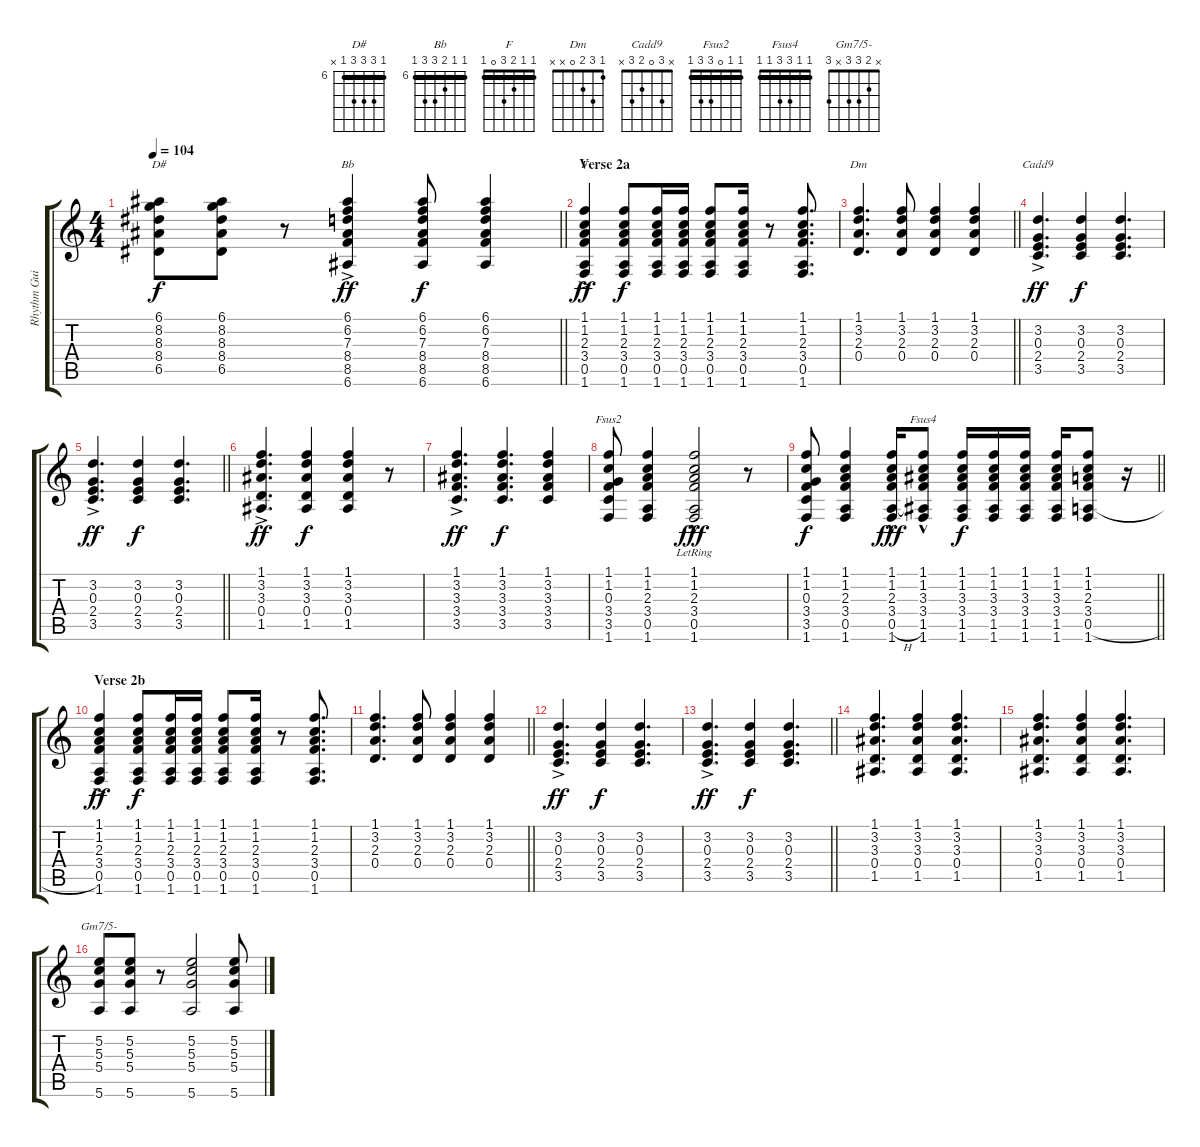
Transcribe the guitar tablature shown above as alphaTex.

\track ("Rhythm Guitar" "Rhythm Gui") {instrument acousticguitarsteel}
\staff {score tabs}
\tuning (E4 B3 G3 D3 A2 E2) {hide}
\chord ("D#" 6 8 8 8 6 x) {firstfret 6 barre 6}
\chord ("Bb" 6 6 7 8 8 6) {firstfret 6 barre 6}
\chord ("F" 1 1 2 3 0 1) {barre 1}
\chord ("Dm" 1 3 2 0 x x)
\chord ("Cadd9" x 3 0 2 3 x)
\chord ("Fsus2" 1 1 0 3 3 1) {barre 1}
\chord ("Fsus4" 1 1 3 3 1 1) {barre 1}
\chord ("Gm7/5-" x 2 3 3 x 3)
\ts (4 4)
\tempo 104
\clef g2
\barLineRight lightlight
\ks c
(6.1 8.2 8.3 8.4 6.5).8{ch "D#" dy f} (6.1 8.2 8.3 8.4 6.5).8 r.8 (6.1{ac} 6.2{ac} 7.3{ac} 8.4{ac} 8.5{ac} 6.6{ac}).4{ch "Bb" dy ff} (6.1 6.2 7.3 8.4 8.5 6.6).8{dy f} (6.1 6.2 7.3 8.4 8.5 6.6).4 |
\section ("" "Verse 2a")
(1.1 1.2 2.3{ac} 3.4 0.5 1.6).4{ch "F" dy ff} (1.1 1.2 2.3 3.4 0.5 1.6).8{dy f} (1.1 1.2 2.3 3.4 0.5 1.6).16 (1.1 1.2 2.3 3.4 0.5 1.6).16 (1.1 1.2 2.3 3.4 0.5 1.6).8 (1.1 1.2 2.3 3.4 0.5 1.6).16 r.8 (1.1 1.2 2.3 3.4 0.5 1.6).8{d} |
\barLineRight lightlight
(1.1 3.2 2.3 0.4).4{d ch "Dm"} (1.1 3.2 2.3 0.4).8 (1.1 3.2 2.3 0.4).4 (1.1 3.2 2.3 0.4).4 |
(3.2{ac} 0.3{ac} 2.4{ac} 3.5{ac}).4{d ch "Cadd9" dy ff} (3.2 0.3 2.4 3.5).4{dy f} (3.2 0.3 2.4 3.5).4{d} |
\barLineRight lightlight
(3.2{ac} 0.3{ac} 2.4{ac} 3.5{ac}).4{d dy ff} (3.2 0.3 2.4 3.5).4{dy f} (3.2 0.3 2.4 3.5).4{d} |
(1.1{ac} 3.2{ac} 3.3{ac} 0.4{ac} 1.5{ac}).4{d dy ff} (1.1 3.2 3.3 0.4 1.5).4{dy f} (1.1 3.2 3.3 0.4 1.5).4 r.8 |
(1.1{ac} 3.2{ac} 3.3{ac} 3.4{ac} 3.5{ac}).4{d dy ff} (1.1 3.2 3.3 3.4 3.5).4{d dy f} (1.1 3.2 3.3 3.4 3.5).4 |
(1.1 1.2 0.3 3.4 3.5 1.6).8{ch "Fsus2"} (1.1 1.2 2.3 3.4 0.5 1.6).4 (1.1{hac} 1.2{hac lr} 2.3{hac} 3.4{hac} 0.5{hac} 1.6{hac}).2{dy fff} r.8 |
\barLineRight lightlight
(1.1 1.2 0.3 3.4 3.5 1.6).8{dy f} (1.1 1.2 2.3 3.4 0.5 1.6).4 (1.1{hac} 1.2{hac} 2.3{hac} 3.4{hac} 0.5{h hac} 1.6{hac}).16{dy fff} (1.1{hac} 1.2{hac} 3.3{hac} 3.4{hac} 1.5{hac} 1.6{hac}).8{ch "Fsus4"} (1.1 1.2 3.3 3.4 1.5 1.6).16{dy f} (1.1 1.2 3.3 3.4 1.5 1.6).16 (1.1 1.2 3.3 3.4 1.5 1.6).16 (1.1 1.2 3.3 3.4 1.5 1.6).16 (1.1 1.2 2.3 3.4 0.5{h} 1.6).8 r.16 |
\section ("" "Verse 2b")
(1.1 1.2 2.3{ac} 3.4 0.5 1.6).4{dy ff} (1.1 1.2 2.3 3.4 0.5 1.6).8{dy f} (1.1 1.2 2.3 3.4 0.5 1.6).16 (1.1 1.2 2.3 3.4 0.5 1.6).16 (1.1 1.2 2.3 3.4 0.5 1.6).8 (1.1 1.2 2.3 3.4 0.5 1.6).16 r.8 (1.1 1.2 2.3 3.4 0.5 1.6).8{d} |
\barLineRight lightlight
(1.1 3.2 2.3 0.4).4{d} (1.1 3.2 2.3 0.4).8 (1.1 3.2 2.3 0.4).4 (1.1 3.2 2.3 0.4).4 |
(3.2{ac} 0.3{ac} 2.4{ac} 3.5{ac}).4{d dy ff} (3.2 0.3 2.4 3.5).4{dy f} (3.2 0.3 2.4 3.5).4{d} |
\barLineRight lightlight
(3.2 0.3{ac} 2.4 3.5).4{d dy ff} (3.2 0.3 2.4 3.5).4{dy f} (3.2 0.3 2.4 3.5).4{d} |
(1.1 3.2 3.3 0.4 1.5).4{d} (1.1 3.2 3.3 0.4 1.5).4 (1.1 3.2 3.3 0.4 1.5).4{d} |
(1.1 3.2 3.3 0.4 1.5).4{d} (1.1 3.2 3.3 0.4 1.5).4 (1.1 3.2 3.3 0.4 1.5).4{d} |
(5.2 5.3 5.4 5.6).8{ch "Gm7/5-"} (5.2 5.3 5.4 5.6).8 r.8 (5.2 5.3 5.4 5.6).2 (5.2 5.3 5.4 5.6).8
